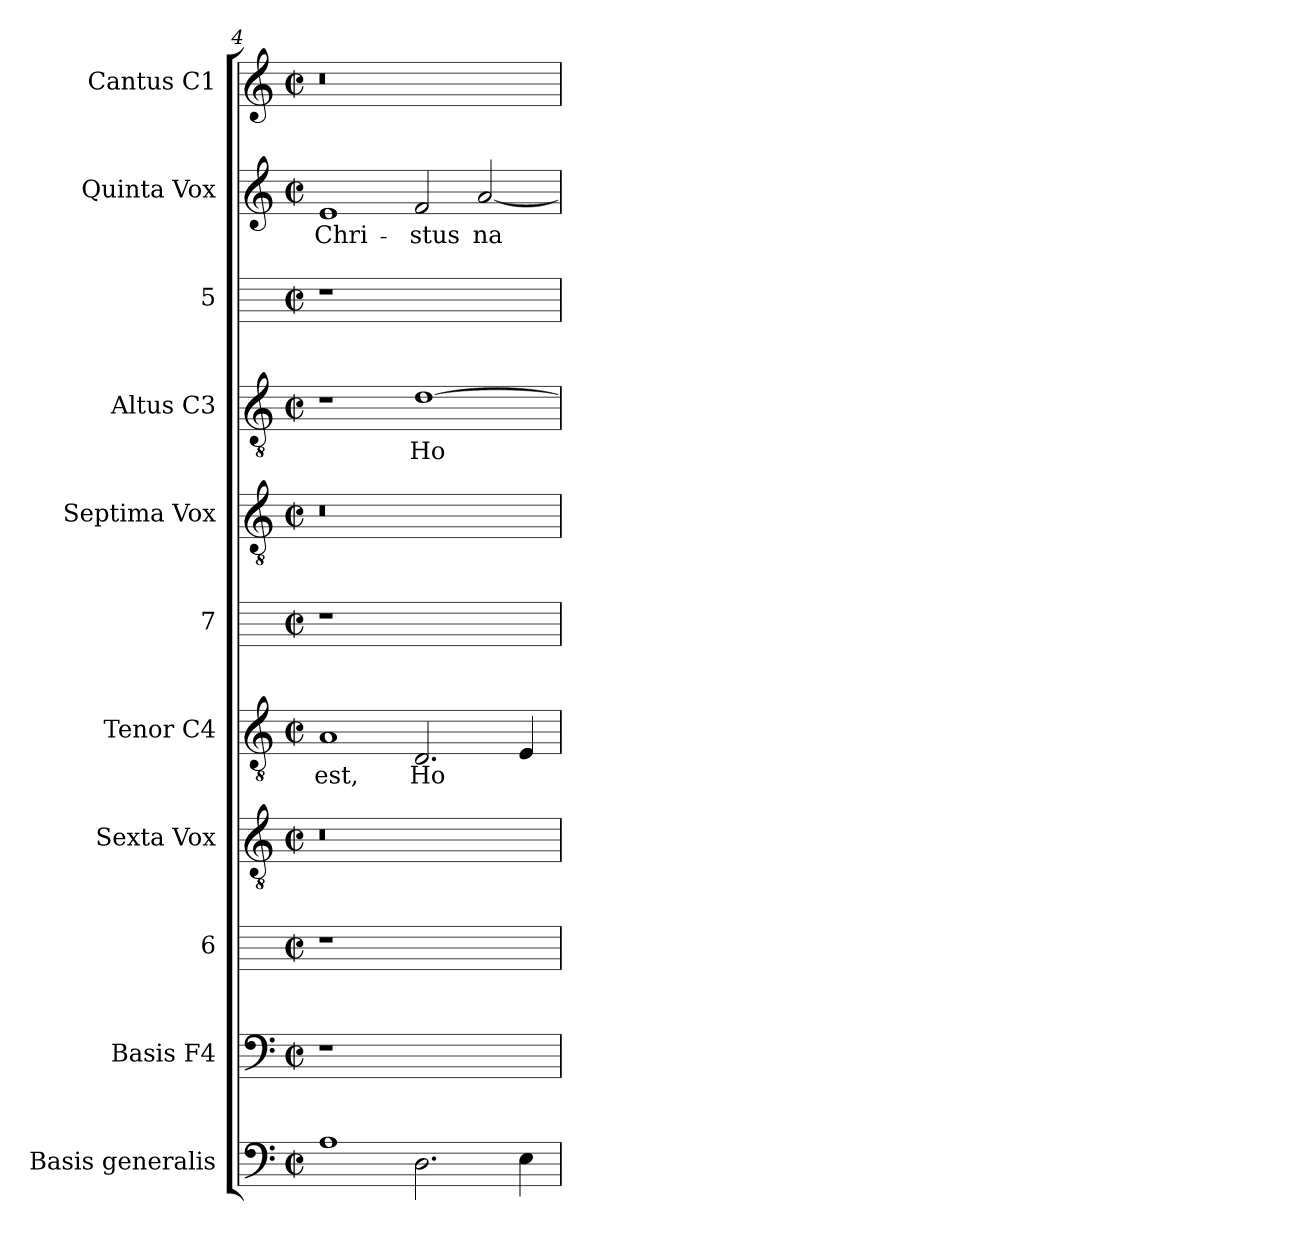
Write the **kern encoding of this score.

**kern	**text	**kern	**kern	**kern	**kern	**text	**kern	**kern	**kern	**text	**kern	**kern	**text	**kern
*part11	*part11	*part10	*part9	*part8	*part7	*part7	*part6	*part5	*part4	*part4	*part3	*part2	*part2	*part1
*staff11	*staff11	*staff10	*staff9	*staff8	*staff7	*staff7	*staff6	*staff5	*staff4	*staff4	*staff3	*staff2	*staff2	*staff1
*I"Basis  generalis	*	*I"Basis  F4	*I"6	*I"Sexta  Vox	*I"Tenor  C4	*	*I"7	*I"Septima  Vox	*I"Altus  C3	*	*I"5	*I"Quinta  Vox	*	*I"Cantus  C1
*	*	*I'B	*	*	*I'T	*	*	*	*I'A	*	*	*	*	*I'C
*clefF4	*	*clefF4	*	*clefGv2	*clefGv2	*	*	*clefGv2	*clefGv2	*	*	*clefG2	*	*clefG2
*k[]	*	*k[]	*k[]	*k[]	*k[]	*	*k[]	*k[]	*k[]	*	*k[]	*k[]	*	*k[]
*C:	*	*C:	*C:	*C:	*C:	*	*C:	*C:	*C:	*	*C:	*C:	*	*C:
*M2/2	*	*M2/2	*M2/2	*M2/2	*M2/2	*	*M2/2	*M2/2	*M2/2	*	*M2/2	*M2/2	*	*M2/2
*met(c|)	*	*met(c|)	*met(c|)	*met(c|)	*met(c|)	*	*met(c|)	*met(c|)	*met(c|)	*	*met(c|)	*met(c|)	*	*met(c|)
=4	=4	=4	=4	=4	=4	=4	=4	=4	=4	=4	=4	=4	=4	=4
!	!LO:LY:a:cj	!	!	!	!	!LO:LY:b:cj	!	!	!	!	!	!	!LO:LY:b:cj	!
1A	.	1r	1r	0r	1A	est,	1r	0r	1r	.	1r	1e	Chri-	0r
!	!LO:LY:a:cj	!	!	!	!	!LO:LY:b:cj	!	!	!	!LO:LY:b:cj	!	!	!LO:LY:b:cj	!
2.D\	.	1ryy	1ryy	.	2.D/	Ho-	1ryy	.	[>1d	Ho-	1ryy	2f/	-stus	.
!	!	!	!	!	!	!	!	!	!	!	!	!	!LO:LY:b:cj	!
.	.	.	.	.	.	.	.	.	.	.	.	[<2a/	na-	.
!	!LO:LY:a:cj	!	!	!	!	!LO:LY:b:cj	!	!	!	!	!	!	!	!
4E\	.	.	.	.	4E/	--	.	.	.	.	.	.	.	.
=	=	=	=	=	=	=	=	=	=	=	=	=	=	=
*-	*-	*-	*-	*-	*-	*-	*-	*-	*-	*-	*-	*-	*-	*-
